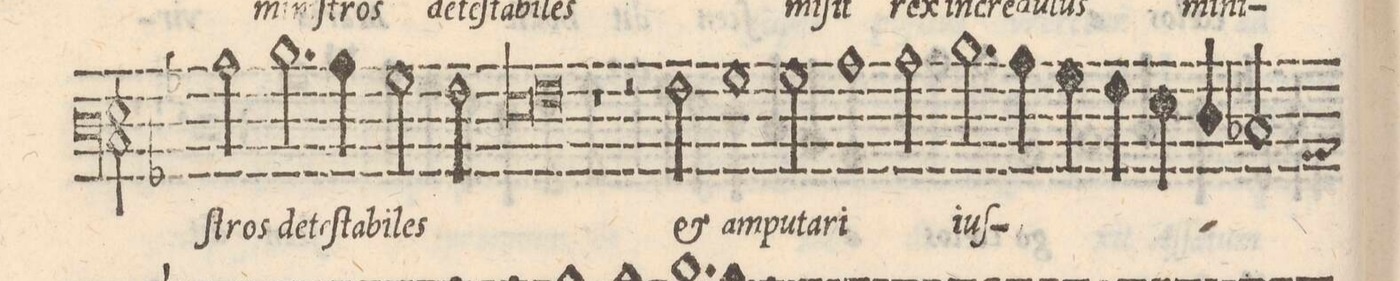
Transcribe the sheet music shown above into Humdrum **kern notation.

**kern	**text
*I"BASSVS	*
*clefF3	*
*k[b-]	*
*met(C|)	*
*M2/1	*
2c\	-ſtros
2.d\	de-
4c\	-te-
=18-	=18-
2B-\	-ſta-
2A\	-bi-
*lig	*
1G	-les
=19-	=19-
1A	.
*Xlig	*
1r	.
=20-	=20-
2r	.
2A\	et
1B-	am-
=21-	=21-
2B-\	-pu-
1c	-ta-
2c\	-ri
=22-	=22-
2.d\	iuſ-
4c\	.
4B-\	.
4A\	.
4G\	.
4F/	.
=23-	=23-
2E-X/	.
*custos:C	*
*-	*-
